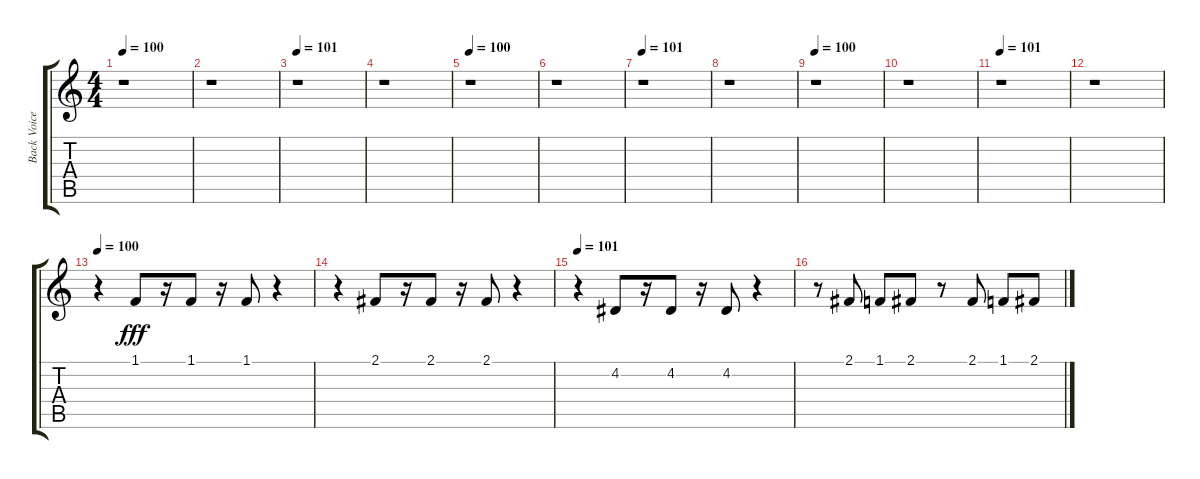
\track ("Back Voice" "Back Voice") {instrument brightacousticpiano}
\staff {score tabs}
\tuning (E4 B3 G3 D3 A2 E2) {hide}
\ts (4 4)
\tempo 100
\clef g2
\ks c
r.1{dy fff instrument brightacousticpiano} |
r.1 |
\tempo 101
r.1 |
r.1 |
\tempo 100
r.1 |
r.1 |
\tempo 101
r.1 |
r.1 |
\tempo 100
r.1 |
r.1 |
\tempo 101
r.1 |
r.1 |
\tempo 100
r.4 1.1.8 r.16 1.1.8 r.16 1.1.8 r.4 |
r.4 2.1.8 r.16 2.1.8 r.16 2.1.8 r.4 |
\tempo 101
r.4 4.2.8 r.16 4.2.8 r.16 4.2.8 r.4 |
r.8 2.1.8 1.1.8 2.1.8 r.8 2.1.8 1.1.8 2.1.8
